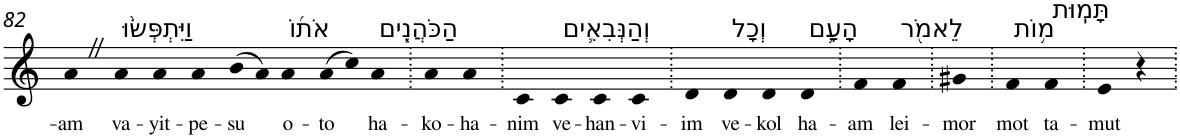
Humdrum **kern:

**kern	**text
*part1	*part1
*staff1	*staff1
*I"Piano	*
*I'Pno	*
!!LO:PB:g=z
*clefG2	*
*k[]	*
=82	=82
!	!LO:LY:b
4aZ	-am
!LO:TX:a:t=וַיִּתְפְּשׂ֨וּ	!
!	!LO:LY:b
4a	va-
!	!LO:LY:b
4a	-yit-
!	!LO:LY:b
4a	-pe-
!	!LO:LY:b
(>8b	-su
8a)	.
!LO:TX:a:t=אֹת֜וֹ	!
!	!LO:LY:b
4a	o-
!	!LO:LY:b
(>8a	-to
8cc)	.
!LO:TX:a:t=הַכֹּהֲנִ֧ים	!
!	!LO:LY:b
4a	ha-
=83.	=83.
!	!LO:LY:b
4a	-ko-
!	!LO:LY:b
4a	-ha-
=84.	=84.
!	!LO:LY:b
4c	-nim
!LO:TX:a:t=וְהַנְּבִאִ֛ים	!
!	!LO:LY:b
4c	ve-
!	!LO:LY:b
4c	-han-
!	!LO:LY:b
4c	-vi-
=85.	=85.
!	!LO:LY:b
4d	-im
!LO:TX:a:t=וְכָל	!
!	!LO:LY:b
4d	ve-
!	!LO:LY:b
4d	-kol
!LO:TX:a:t=הָעָ֥ם	!
!	!LO:LY:b
4d	ha-
=86.	=86.
!	!LO:LY:b
4f	-am
!LO:TX:a:t=לֵאמֹ֖ר	!
!	!LO:LY:b
4f	lei-
=87.	=87.
!	!LO:LY:b
4g#X	-mor
=88.	=88.
!LO:TX:a:t=מ֥וֹת	!
!	!LO:LY:b
4f	mot
!LO:TX:a:t=תָּמֽוּת	!
!	!LO:LY:b
4f	ta-
=89.	=89.
!	!LO:LY:b
4e	-mut
4r	.
=.	=.
*-	*-
